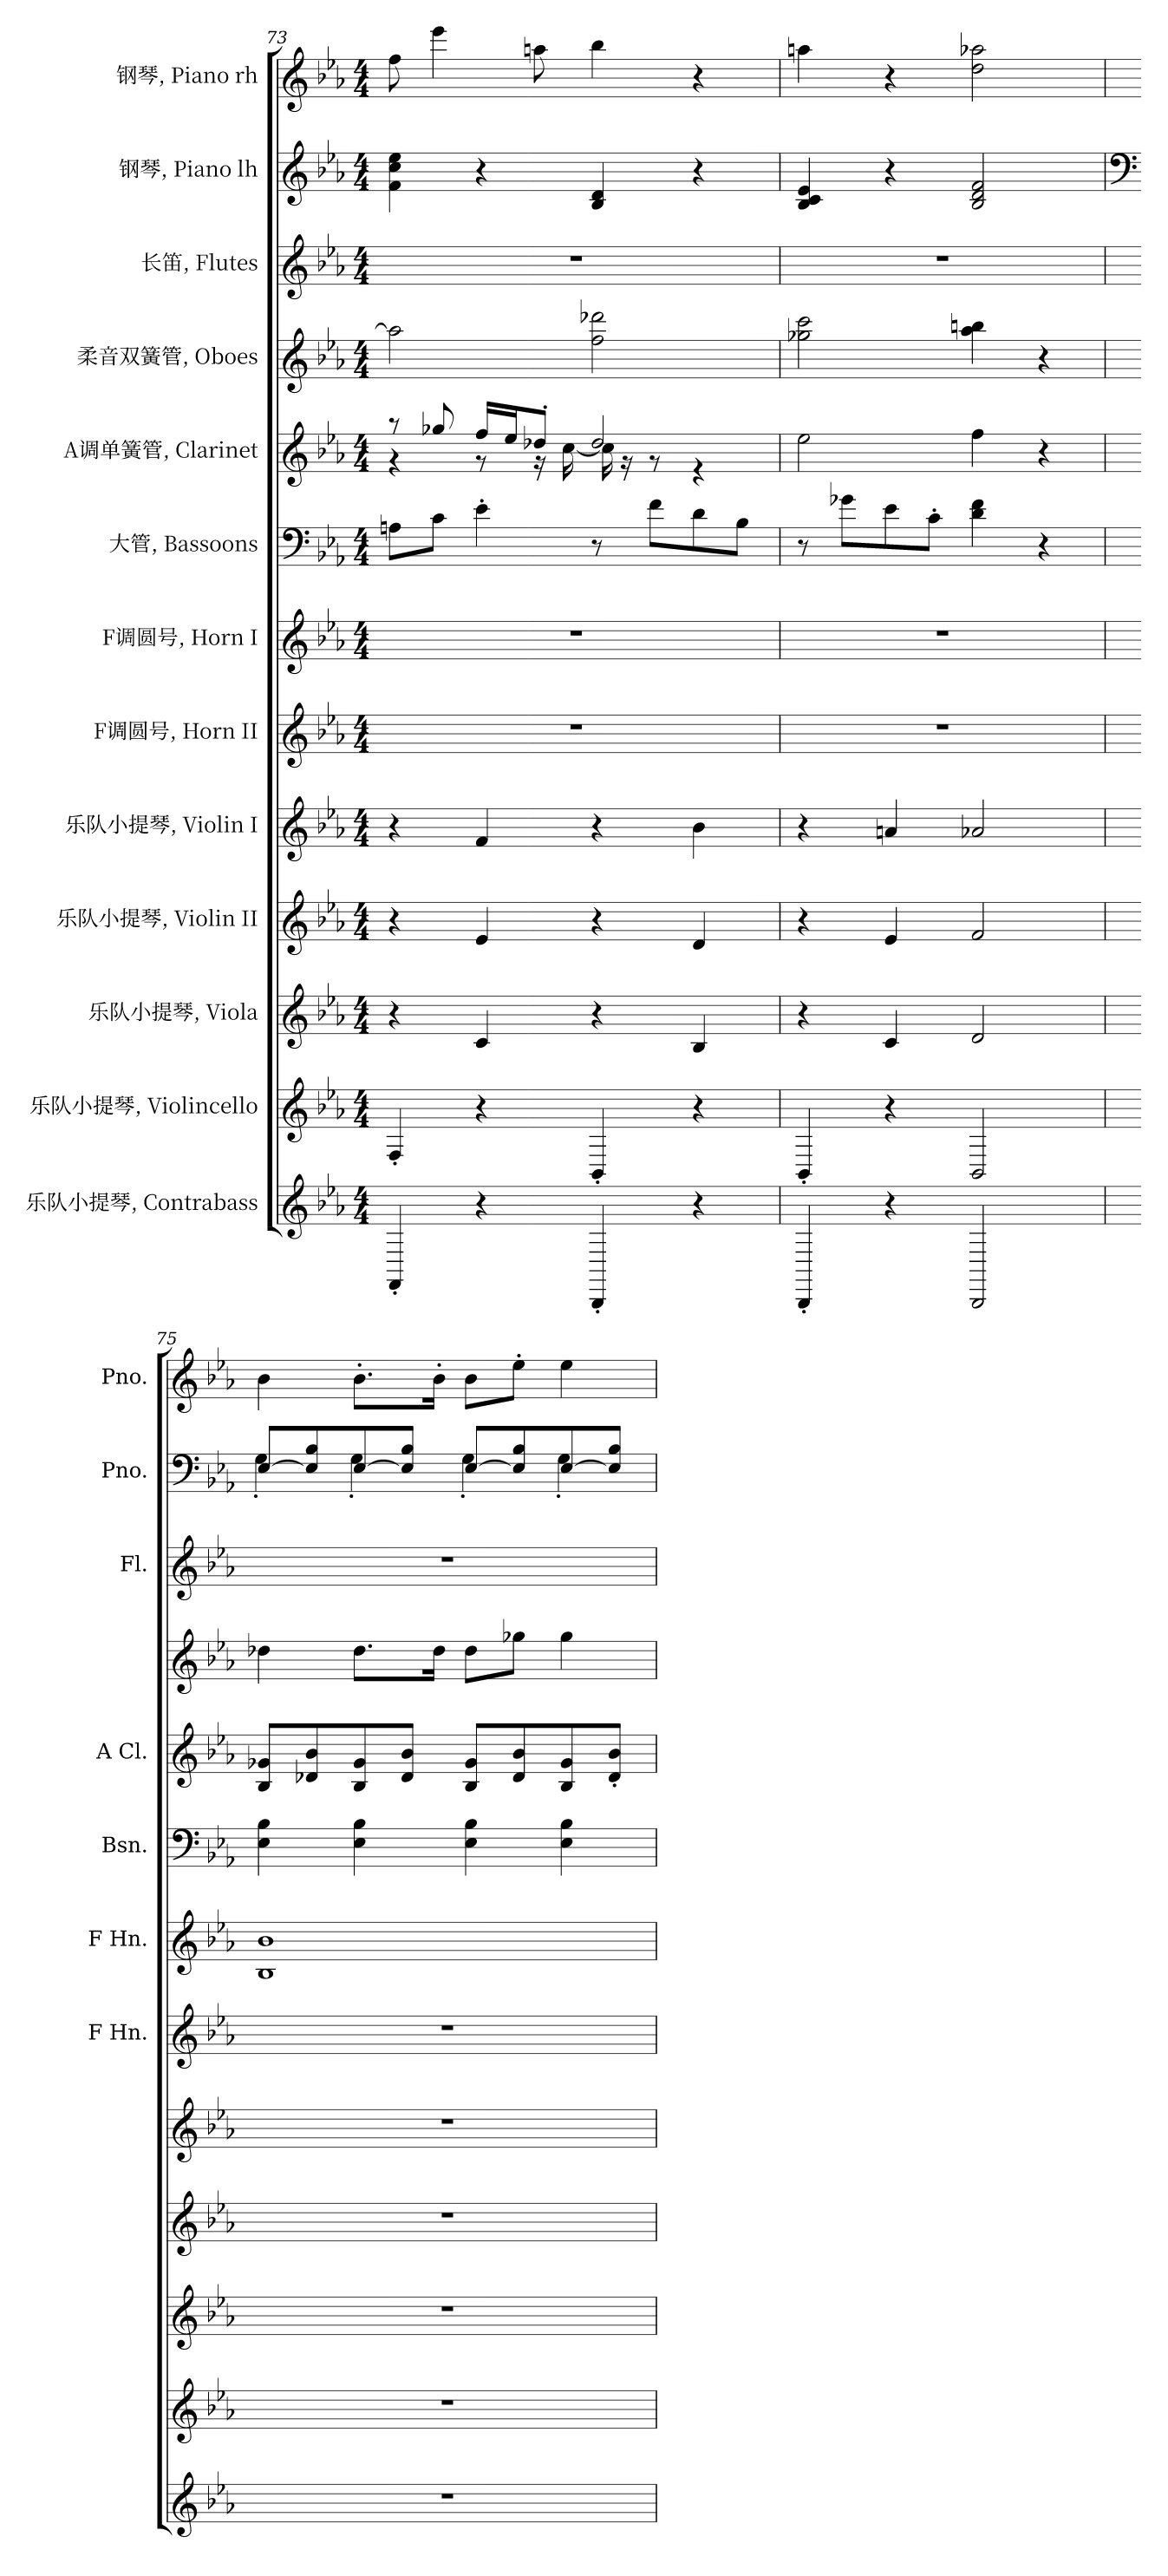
**kern	**kern	**kern	**kern	**kern	**kern	**kern	**kern	**kern	**kern	**kern	**kern	**kern
*part13	*part12	*part11	*part10	*part9	*part8	*part7	*part6	*part5	*part4	*part3	*part2	*part1
*staff13	*staff12	*staff11	*staff10	*staff9	*staff8	*staff7	*staff6	*staff5	*staff4	*staff3	*staff2	*staff1
*I"乐队小提琴, Contrabass	*I"乐队小提琴, Violincello	*I"乐队小提琴, Viola	*I"乐队小提琴, Violin II	*I"乐队小提琴, Violin I	*I"F调圆号, Horn II	*I"F调圆号, Horn I	*I"大管, Bassoons	*I"A调单簧管, Clarinet	*I"柔音双簧管, Oboes	*I"长笛, Flutes	*I"钢琴, Piano lh	*I"钢琴, Piano rh
*	*	*	*	*	*I'F Hn.	*I'F Hn.	*I'Bsn.	*I'A Cl.	*	*I'Fl.	*I'Pno.	*I'Pno.
*clefG2	*clefG2	*clefG2	*clefG2	*clefG2	*clefG2	*clefG2	*clefF4	*clefG2	*clefG2	*clefG2	*clefG2	*clefG2
*	*	*	*	*	*ITrd4c7	*ITrd4c7	*	*ITrd2c3	*ITrd2c3	*	*	*
*k[b-e-a-]	*k[b-e-a-]	*k[b-e-a-]	*k[b-e-a-]	*k[b-e-a-]	*k[b-e-a-d-]	*k[b-e-a-d-]	*k[b-e-a-]	*k[]	*k[]	*k[b-e-a-]	*k[b-e-a-]	*k[b-e-a-]
*M4/4	*M4/4	*M4/4	*M4/4	*M4/4	*M4/4	*M4/4	*M4/4	*M4/4	*M4/4	*M4/4	*M4/4	*M4/4
=73	=73	=73	=73	=73	=73	=73	=73	=73	=73	=73	=73	=73
*	*	*	*	*	*	*	*	*^	*	*	*	*
4FF'/	4F'/	4r	4r	4r	1r	1r	8An\L	8r	4r	2ff\]	1r	4f\ 4cc\ 4ee-\	8ff\
.	.	.	.	.	.	.	8c\J	8ee-X/	.	.	.	.	4eee-\
4r	4r	4c/	4e-/	4f/	.	.	4e-'\	16dd/LL	8r	.	.	4r	.
.	.	.	.	.	.	.	.	16cc/J	.	.	.	.	.
.	.	.	.	.	.	.	.	8b-X'/J	16r	.	.	.	8aan\
.	.	.	.	.	.	.	.	.	[16a\	.	.	.	.
4BBB-'/	4BB-'/	4r	4r	4r	.	.	8r	2b-/	16a\]	2dd\ 2bb-X\	.	4B-/ 4d/	4bb-\
.	.	.	.	.	.	.	.	.	16r	.	.	.	.
.	.	.	.	.	.	.	8f\L	.	8r	.	.	.	.
4r	4r	4B-/	4d/	4b-\	.	.	8d\	.	4r	.	.	4r	4r
.	.	.	.	.	.	.	8B-\J	.	.	.	.	.	.
*	*	*	*	*	*	*	*	*v	*v	*	*	*	*
=74	=74	=74	=74	=74	=74	=74	=74	=74	=74	=74	=74	=74
4BBB-'/	4BB-'/	4r	4r	4r	1r	1r	8r	2cc\	2ee-X\ 2aa\	1r	4B-/ 4c/ 4e-/	4aan\
.	.	.	.	.	.	.	8g-X\L	.	.	.	.	.
4r	4r	4c/	4e-/	4an/	.	.	8e-\	.	.	.	4r	4r
.	.	.	.	.	.	.	8c'\J	.	.	.	.	.
*	*	*	*	*	*	*	*	*	*	*	*	*MM30
2BBB-/	2BB-/	2d/	2f/	2a-X/	.	.	4d\ 4f\	4dd\	4ff\ 4gg#X\	.	2B-/ 2d/ 2f/	2dd\ 2aa-X\
.	.	.	.	.	.	.	4r	4r	4r	.	.	.
!!LO:PB:g=z
=75	=75	=75	=75	=75	=75	=75	=75	=75	=75	=75	=75	=75
*	*	*	*	*	*	*	*	*	*	*	*clefF4	*
*	*	*	*	*	*	*	*	*	*	*	*	*MM60
*	*	*	*	*	*	*	*	*	*	*	*^	*
1r	1r	1r	1r	1r	1r	1E- 1e-	4E-\ 4B-\	8G/ 8e-X/L	4b-X\	1r	[8E-/L	4G'\	4b-\
.	.	.	.	.	.	.	.	8B-X/ 8g/	.	.	8E-/] 8B-/	.	.
.	.	.	.	.	.	.	4E-\ 4B-\	8G/ 8e-/	8.b-\L	.	[8E-/	4G'\	8.b-'\L
.	.	.	.	.	.	.	.	8B-/ 8g/J	.	.	8E-/] 8B-/J	.	.
.	.	.	.	.	.	.	.	.	16b-\Jk	.	.	.	16b-'\Jk
.	.	.	.	.	.	.	4E-\ 4B-\	8G/ 8e-/L	8b-\L	.	[8E-/L	4G'\	8b-\L
.	.	.	.	.	.	.	.	8B-/ 8g/	8ee-X\J	.	8E-/] 8B-/	.	8ee-'\J
.	.	.	.	.	.	.	4E-\ 4B-\	8G/ 8e-/	4ee-\	.	[8E-/	4G'\	4ee-\
.	.	.	.	.	.	.	.	8B-/' 8g/'J	.	.	8E-/] 8B-/J	.	.
*	*	*	*	*	*	*	*	*	*	*	*v	*v	*
=	=	=	=	=	=	=	=	=	=	=	=	=
*-	*-	*-	*-	*-	*-	*-	*-	*-	*-	*-	*-	*-
